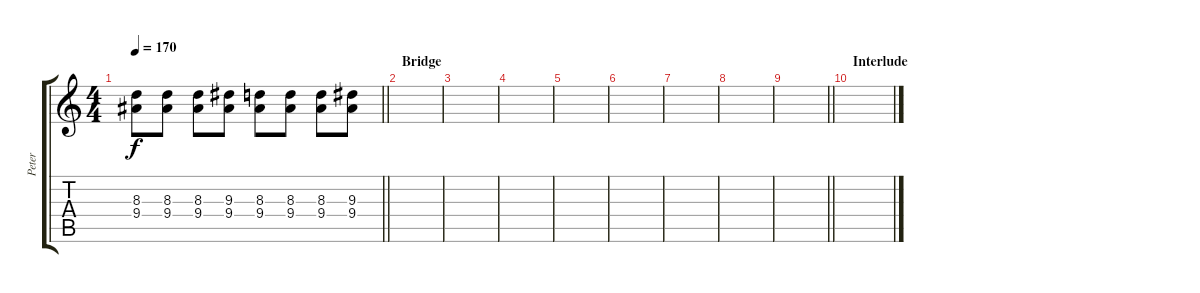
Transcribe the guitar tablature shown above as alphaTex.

\track ("Peter" "Peter") {instrument overdrivenguitar}
\staff {score tabs}
\tuning (Eb4 Bb3 Gb3 Db3 Ab2 Eb2) {hide}
\ts (4 4)
\tempo 170
\clef g2
\barLineRight lightlight
\ks c
(8.3 9.4).8{dy f} (8.3 9.4).8 (8.3 9.4).8 (9.3 9.4).8 (8.3 9.4).8 (8.3 9.4).8 (8.3 9.4).8 (9.3 9.4).8 |
\section ("" "Bridge")
|
|
|
|
|
|
|
\barLineRight lightlight
|
\section ("" "Interlude")
